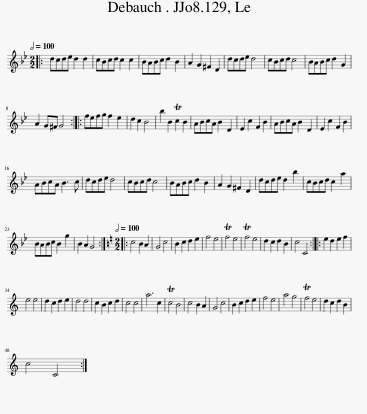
X:1
L:1/8
Q:1/2=100
M:2/2
I:linebreak $
K:Bb
V:1 treble
V:1
|: dcde d2 d2 | cBcd c2 c2 | BABc d2 B2 | A2 G2 ^F2 D2 | dcde d4 | %5
 cBcd c4 | BABc d2 G2 |$ A2 G^F G4 :: fefg f2 e2 | d2 c2 B4 | %10
 b2 B2 Tc2 B2 | ABcA B2 D2 | E2 c2 F2 B2 | ABcA B2 D2 | E2 c2 F2 B2 |$ %15
 ABcA B3 c | dcde d4 | cBcd c4 | BABc d2 B2 | A2 G2 ^F2 D2 | %20
 dcde d2 b2 | cBcd c2 a2 |$ BABc B2 g2 | B2 A2 G4 ::[K:C][M:2/2][Q:1/2=100] c4 B2 A2 | %25
 G4 c4 | B2 c2 d2 e2 | f4 e4 | Tf4 e4 | Tf4 e4 | %30
 d2 c2 d2 B2 | c4 C4 :: e2 d2 e2 f2 |$ e4 e4 | d2 c2 d2 e2 | %35
 d4 d4 | c2 B2 c2 d2 | c4 c4 | a6 c2 | Tc4 B4 | %40
 c4 B2 A2 | G4 c4 | B2 c2 d2 e2 | f4 e4 | a4 g4 | %45
 Tf4 e4 | d2 c2 d2 B2 |$ c4 C4 :| %48
